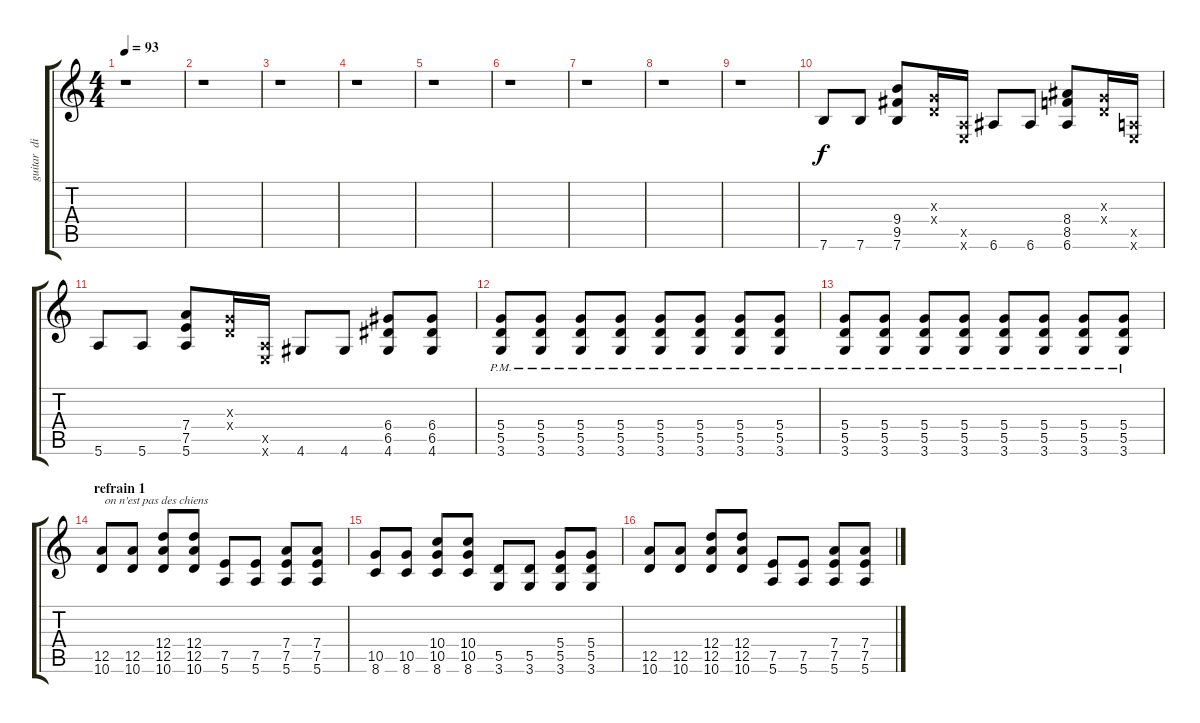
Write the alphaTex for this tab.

\track ("guitar  disto " "guitar  di") {instrument distortionguitar}
\staff {score tabs}
\tuning (E4 B3 G3 D3 A2 E2) {hide}
\ts (4 4)
\tempo 93
\clef g2
\ks c
r.1{dy f} |
r.1 |
r.1 |
r.1 |
r.1 |
r.1 |
r.1 |
r.1 |
r.1 |
7.6.8 7.6.8 (9.4 9.5 7.6).8 (0.3{x} 0.4{x}).16 (0.5{x} 0.6{x}).16 6.6.8 6.6.8 (8.4 8.5 6.6).8 (0.3{x} 0.4{x}).16 (0.5{x} 0.6{x}).16 |
5.6.8 5.6.8 (7.4 7.5 5.6).8 (0.3{x} 0.4{x}).16 (0.5{x} 0.6{x}).16 4.6.8 4.6.8 (6.4 6.5 4.6).8 (6.4 6.5 4.6).8 |
(5.4{pm} 5.5 3.6).8 (5.4{pm} 5.5 3.6).8 (5.4{pm} 5.5 3.6).8 (5.4{pm} 5.5 3.6).8 (5.4{pm} 5.5 3.6).8 (5.4{pm} 5.5 3.6).8 (5.4{pm} 5.5 3.6).8 (5.4{pm} 5.5 3.6).8 |
(5.4{pm} 5.5 3.6).8 (5.4{pm} 5.5 3.6).8 (5.4{pm} 5.5 3.6).8 (5.4{pm} 5.5 3.6).8 (5.4{pm} 5.5 3.6).8 (5.4{pm} 5.5 3.6).8 (5.4{pm} 5.5 3.6).8 (5.4{pm} 5.5 3.6).8 |
\section ("" "refrain 1")
(12.5 10.6).8{txt " on n'est pas des chiens"} (12.5 10.6).8 (12.4 12.5 10.6).8 (12.4 12.5 10.6).8 (7.5 5.6).8 (7.5 5.6).8 (7.4 7.5 5.6).8 (7.4 7.5 5.6).8 |
(10.5 8.6).8 (10.5 8.6).8 (10.4 10.5 8.6).8 (10.4 10.5 8.6).8 (5.5 3.6).8 (5.5 3.6).8 (5.4 5.5 3.6).8 (5.4 5.5 3.6).8 |
(12.5 10.6).8 (12.5 10.6).8 (12.4 12.5 10.6).8 (12.4 12.5 10.6).8 (7.5 5.6).8 (7.5 5.6).8 (7.4 7.5 5.6).8 (7.4 7.5 5.6).8
